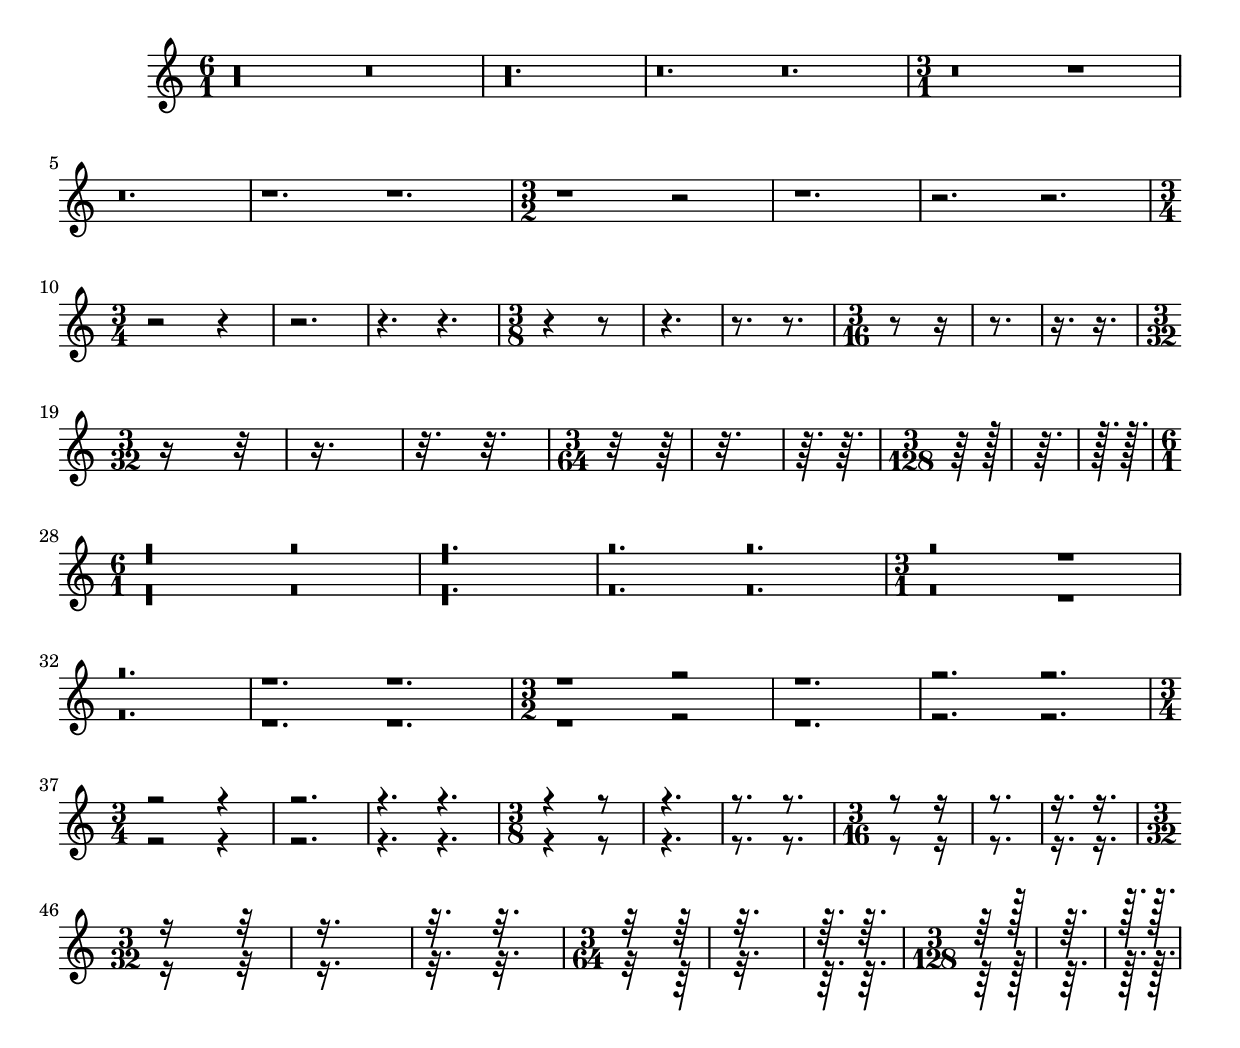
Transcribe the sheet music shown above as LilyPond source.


\version "2.1.22"
% candidate for regression.  -gp
\header { texidoc = "@cindex Rest Dot Positions
This file tests dotted rests. " }

muz = \notes \relative c'' {
    \time 6/1
    r\longa r\breve |
    r\longa. |
    r\breve. r |
    \time 3/1
    r\breve r1 |
    r\breve. |
    r1. r |
    \time 3/2
    r1 r2 |
    r1. |
    r2. r |
    \break
    \time 3/4
    r2 r4 |
    r2. |
    r4. r |
    \time 3/8
    r4 r8 |
    r4. |
    r8. r |
    \time 3/16
    r8 r16 |
    r8. |
    r16. r |
    \break
    \time 3/32
    r16 r32 |
    r16. |
    r32. r |
    \time 3/64
    r32 r64 |
    r32. |
    r64. r |
    \time 3/128
    r64 r128 |
    r64. |
    r128. r |
  }


\score {
  \context Staff  {
      \muz \break
      <<
	 {  \muz } \\
	 {  \muz }
      >>
  }
	\paper{}
}

